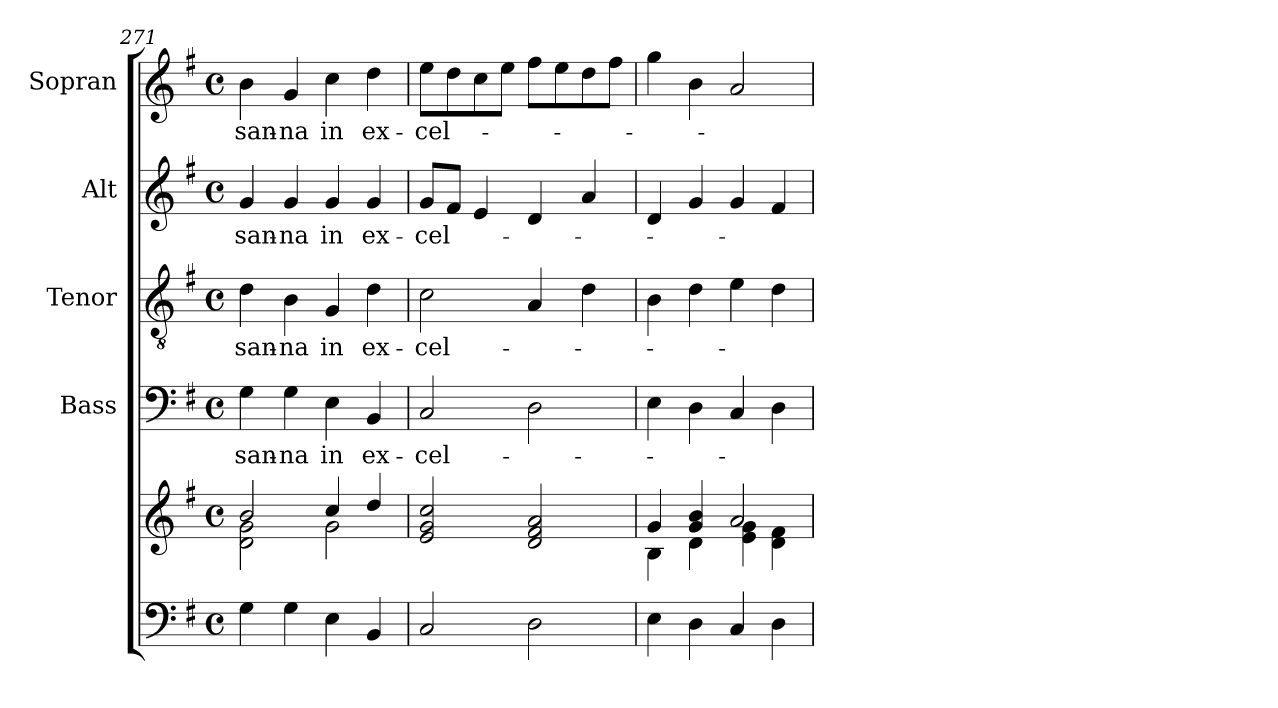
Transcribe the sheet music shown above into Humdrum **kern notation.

**kern	**kern	**kern	**text	**kern	**text	**kern	**text	**kern	**text
*part5	*part5	*part4	*part4	*part3	*part3	*part2	*part2	*part1	*part1
*staff6	*staff5	*staff4	*staff4	*staff3	*staff3	*staff2	*staff2	*staff1	*staff1
*	*	*I"Bass	*	*I"Tenor	*	*I"Alt	*	*I"Sopran	*
*	*	*I'B.	*	*I'T.	*	*I'A.	*	*I'S.	*
*clefF4	*clefG2	*clefF4	*	*clefGv2	*	*clefG2	*	*clefG2	*
*k[f#]	*k[f#]	*k[f#]	*	*k[f#]	*	*k[f#]	*	*k[f#]	*
*G:	*G:	*G:	*	*G:	*	*G:	*	*G:	*
*M4/4	*M4/4	*M4/4	*	*M4/4	*	*M4/4	*	*M4/4	*
*met(c)	*met(c)	*met(c)	*	*met(c)	*	*met(c)	*	*met(c)	*
=271	=271	=271	=271	=271	=271	=271	=271	=271	=271
*	*^	*	*	*	*	*	*	*	*
!	!	!	!	!LO:LY:b	!	!LO:LY:b	!	!LO:LY:b	!	!LO:LY:b
4G\	2b/	2d\ 2g\	4G\	-san-	4d\	-san-	4g/	-san-	4b\	-san-
!	!	!	!	!LO:LY:b	!	!LO:LY:b	!	!LO:LY:b	!	!LO:LY:b
4G\	.	.	4G\	-na	4B\	-na	4g/	-na	4g/	-na
!	!	!	!	!LO:LY:b	!	!LO:LY:b	!	!LO:LY:b	!	!LO:LY:b
4E\	4cc/	2g\	4E\	in	4G/	in	4g/	in	4cc\	in
!	!	!	!	!LO:LY:b	!	!LO:LY:b	!	!LO:LY:b	!	!LO:LY:b
4BB/	4dd/	.	4BB/	ex-	4d\	ex-	4g/	ex-	4dd\	ex-
*	*v	*v	*	*	*	*	*	*	*	*
=272	=272	=272	=272	=272	=272	=272	=272	=272	=272
!	!	!	!LO:LY:b	!	!LO:LY:b	!	!LO:LY:b	!	!LO:LY:b
2C/	2e/ 2g/ 2cc/	2C/	-cel-	2c\	-cel-	8g/L	-cel-	8ee\L	-cel-
.	.	.	.	.	.	8f#/J	.	8dd\	.
.	.	.	.	.	.	4e/	.	8cc\	.
.	.	.	.	.	.	.	.	8ee\J	.
2D\	2d/ 2f#/ 2a/	2D\	.	4A/	.	4d/	.	8ff#\L	.
.	.	.	.	.	.	.	.	8ee\	.
.	.	.	.	4d\	.	4a/	.	8dd\	.
.	.	.	.	.	.	.	.	8ff#\J	.
=273	=273	=273	=273	=273	=273	=273	=273	=273	=273
*	*^	*	*	*	*	*	*	*	*
4E\	4g/	4B\	4E\	.	4B\	.	4d/	.	4gg\	.
4D\	4g/ 4b/	4d\	4D\	.	4d\	.	4g/	.	4b\	.
4C/	2a/	4e\ 4g\	4C/	.	4e\	.	4g/	.	2a/	.
4D\	.	4d\ 4f#\	4D\	.	4d\	.	4f#/	.	.	.
*	*v	*v	*	*	*	*	*	*	*	*
=	=	=	=	=	=	=	=	=	=
*-	*-	*-	*-	*-	*-	*-	*-	*-	*-
